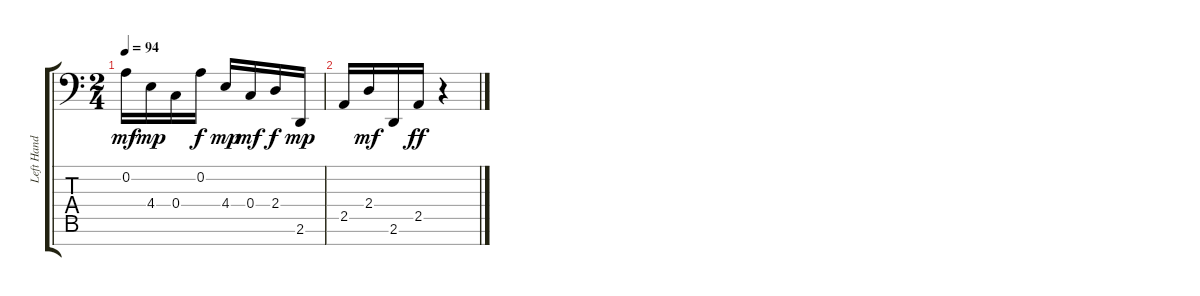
\track ("Left Hand Piano" "Left Hand ") {instrument acousticgrandpiano}
\staff {score tabs}
\tuning (D4 A3 F3 C3 G2 C2 G1) {hide}
\ts (2 4)
\tempo 94
\clef f4
\ks c
0.2.16{dy mf} 4.4.16{dy mp} 0.4.16 0.2.16{dy f} 4.4.16{dy mp} 0.4.16{dy mf} 2.4.16{dy f} 2.6.16{dy mp} |
2.5.16 2.4.16{dy mf} 2.6.16 2.5.16{dy ff} r.4
